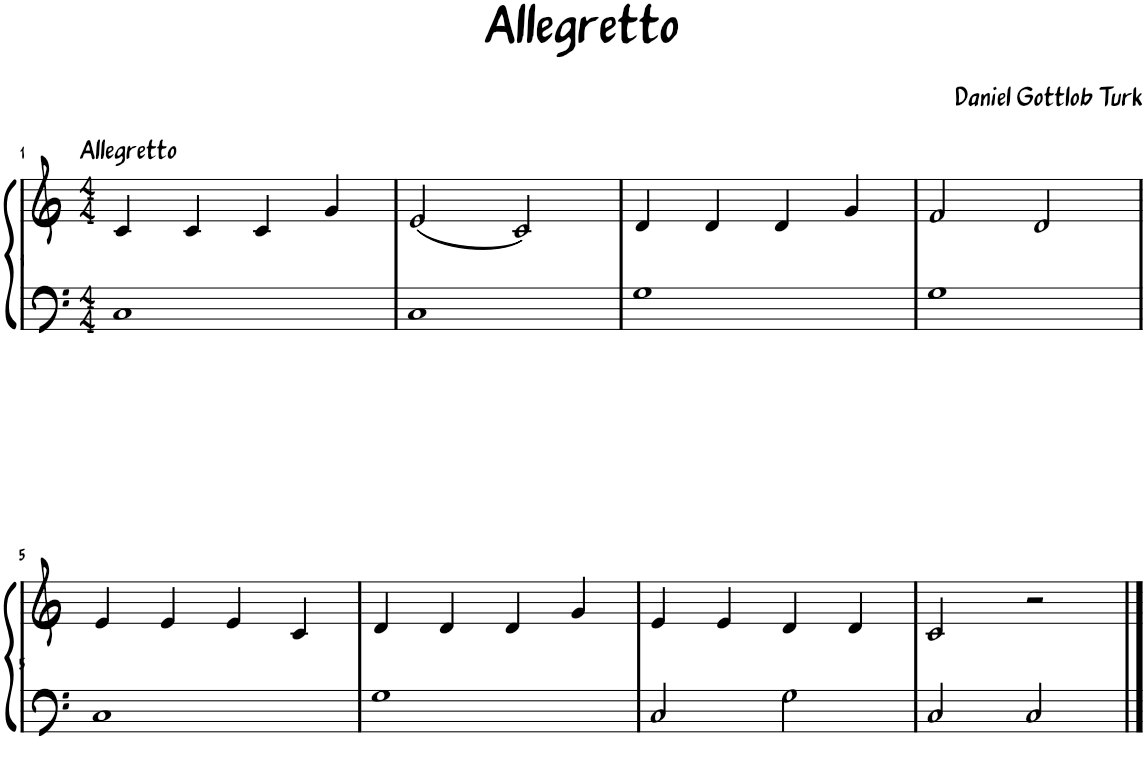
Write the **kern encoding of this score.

**kern	**kern
*part1	*part1
*staff2	*staff1
*I"Piano	*
*I'Pno.	*
*clefF4	*clefG2
*k[]	*k[]
*M4/4	*M4/4
=1	=1
!	!LO:TX:a:B:t=Allegretto
1C	4c/
.	4c/
.	4c/
.	4g/
=2	=2
1C	(2e/
.	2c/)
=3	=3
1G	4d/
.	4d/
.	4d/
.	4g/
=4	=4
1G	2f/
.	2d/
!!LO:LB:g=z
=5	=5
1C	4e/
.	4e/
.	4e/
.	4c/
=6	=6
1G	4d/
.	4d/
.	4d/
.	4g/
=7	=7
2C/	4e/
.	4e/
2G\	4d/
.	4d/
=8	=8
2C/	2c/
2C/	2r
==	==
*-	*-
